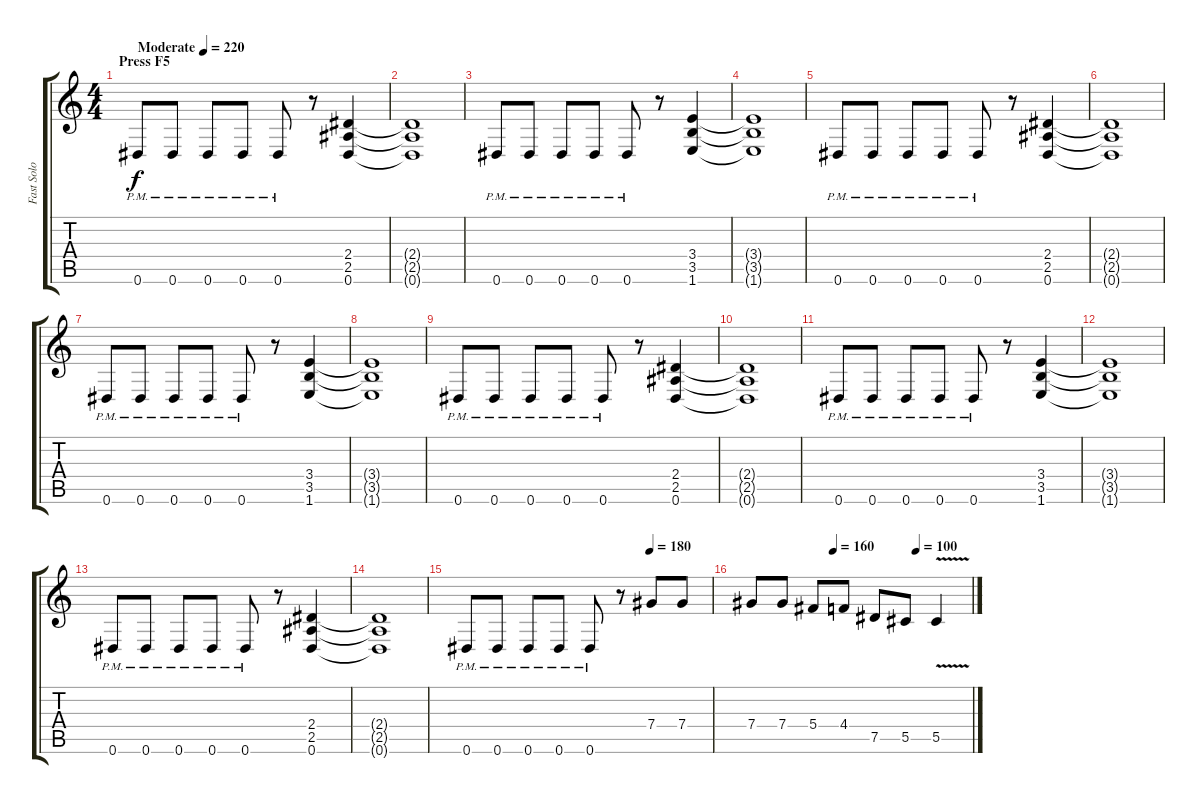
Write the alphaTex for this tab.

\track ("Fast Solo guitar" "Fast Solo ") {instrument overdrivenguitar}
\staff {score tabs}
\tuning (Eb4 Bb3 Gb3 Db3 Ab2 Eb2) {hide}
\ts (4 4)
\section ("" "Press F5")
\tempo (220 "Moderate")
\clef g2
\ks c
0.6{pm}.8{dy f volume 9 instrument distortionguitar} 0.6{pm}.8 0.6{pm}.8 0.6{pm}.8 0.6{pm}.8 r.8 (2.4 2.5 0.6).4 |
(2.4{t} 2.5{t} 0.6{t}).1 |
0.6{pm}.8 0.6{pm}.8 0.6{pm}.8 0.6{pm}.8 0.6{pm}.8 r.8 (3.4 3.5 1.6).4 |
(3.4{t} 3.5{t} 1.6{t}).1 |
0.6{pm}.8 0.6{pm}.8 0.6{pm}.8 0.6{pm}.8 0.6{pm}.8 r.8 (2.4 2.5 0.6).4 |
(2.4{t} 2.5{t} 0.6{t}).1 |
0.6{pm}.8 0.6{pm}.8 0.6{pm}.8 0.6{pm}.8 0.6{pm}.8 r.8 (3.4 3.5 1.6).4 |
(3.4{t} 3.5{t} 1.6{t}).1 |
0.6{pm}.8 0.6{pm}.8 0.6{pm}.8 0.6{pm}.8 0.6{pm}.8 r.8 (2.4 2.5 0.6).4 |
(2.4{t} 2.5{t} 0.6{t}).1 |
0.6{pm}.8 0.6{pm}.8 0.6{pm}.8 0.6{pm}.8 0.6{pm}.8 r.8 (3.4 3.5 1.6).4 |
(3.4{t} 3.5{t} 1.6{t}).1 |
0.6{pm}.8 0.6{pm}.8 0.6{pm}.8 0.6{pm}.8 0.6{pm}.8 r.8 (2.4 2.5 0.6).4 |
(2.4{t} 2.5{t} 0.6{t}).1 |
\tempo (180 0.75)
0.6{pm}.8 0.6{pm}.8 0.6{pm}.8 0.6{pm}.8 0.6{pm}.8 r.8 7.4.8{volume 9 instrument overdrivenguitar} 7.4.8 |
\tempo (160 0.375)
\tempo (100 0.75)
7.4.8 7.4.8 5.4.8 4.4.8 7.5.8 5.5.8 5.5{v}.4
